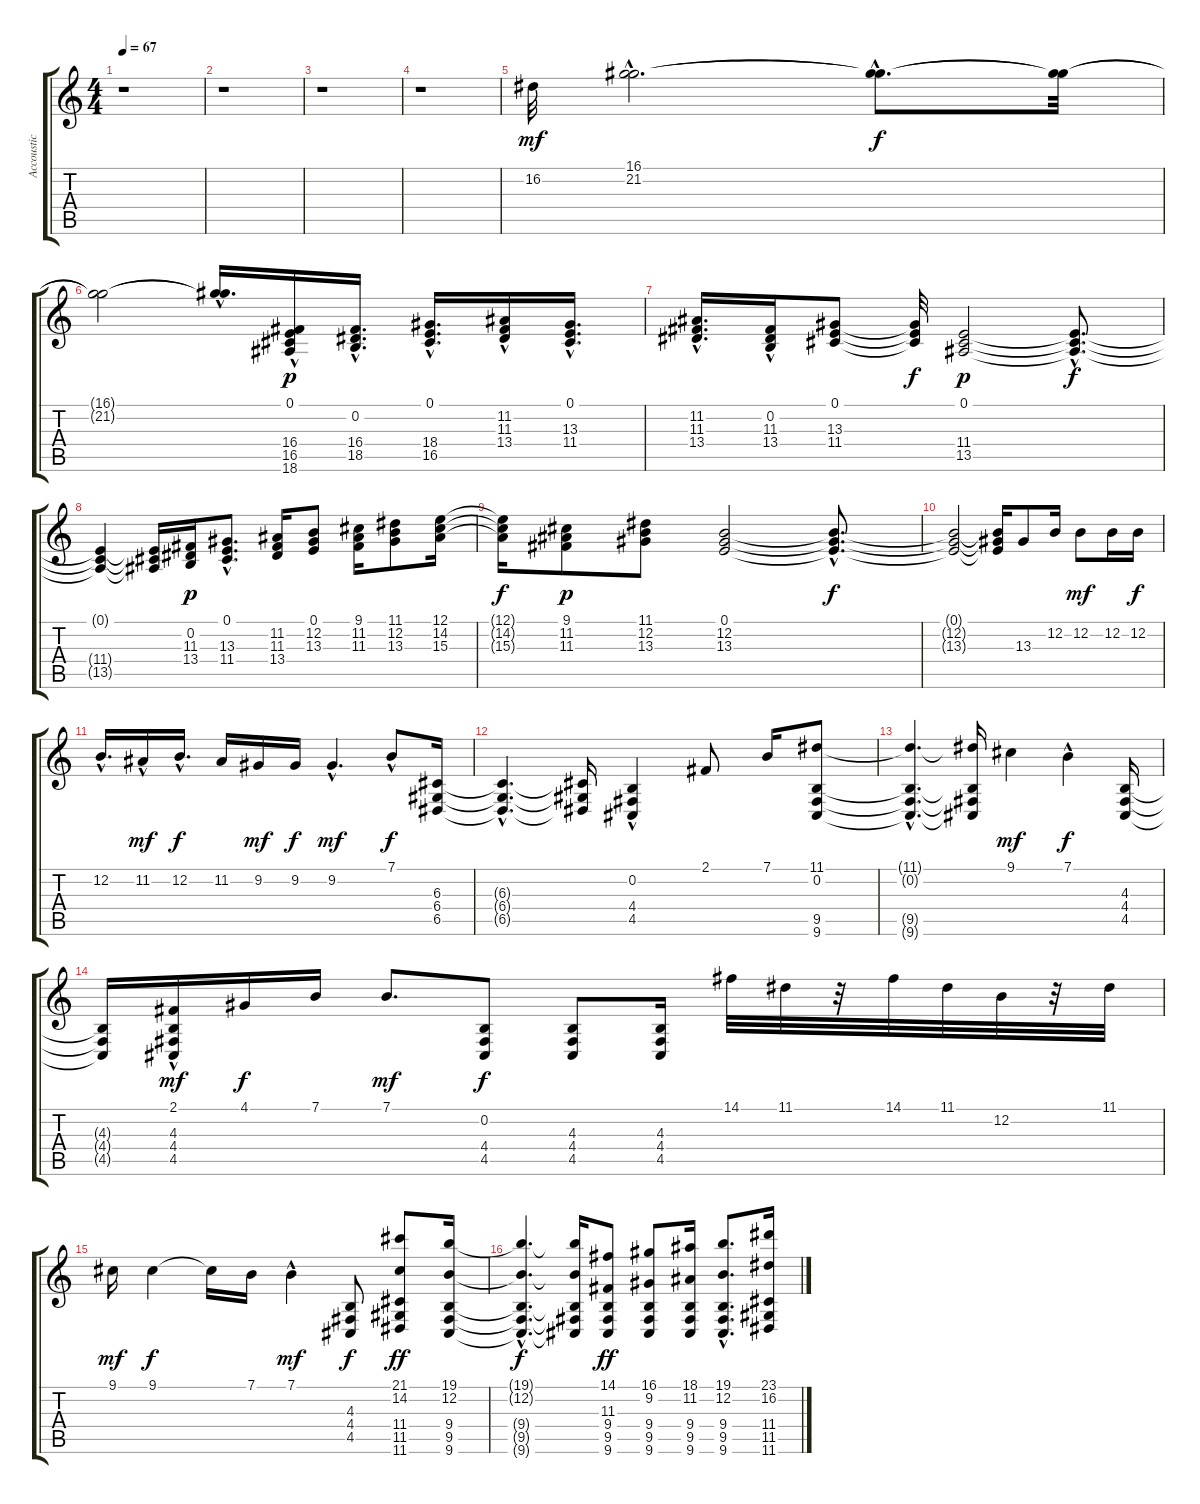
\track ("Accoustic Piano" "Accoustic ") {instrument acousticgrandpiano}
\staff {score tabs}
\tuning (E4 B3 G3 D3 A2 E2) {hide}
\ts (4 4)
\tempo 67
\clef g2
\ks c
r.1{dy mf} |
r.1 |
r.1 |
r.1 |
16.2.32 (16.1{hac} 21.2{hac}).2{d} (16.1{hac t} 21.2{hac t}).8{d dy f} (16.1{t} 21.2{t}).32 |
(16.1{t} 21.2{t}).2 (16.1{hac t} 21.2{t}).16{d} (0.1{hac} 16.4{hac} 16.5{hac} 18.6{hac}).16{dy p} (0.2{hac} 16.4{hac} 18.5{hac}).16{d} (0.1{hac} 18.4{hac} 16.5{hac}).16{d} (11.2{hac} 11.3{hac} 13.4{hac}).16 (0.1{hac} 13.3{hac} 11.4{hac}).16{d} |
(11.2{hac} 11.3{hac} 13.4{hac}).16{d} (0.2{hac} 11.3{hac} 13.4{hac}).16 (0.1 13.3 11.4).8 (0.1{t} 13.3{t} 11.4{t}).32{dy f} (0.1 11.4 13.5).2{dy p} (0.1{hac t} 11.4{hac t} 13.5{hac t}).8{d dy f} |
(0.1{t} 11.4{t} 13.5{t}).4 (0.1{t} 11.4{t} 13.5{t}).16 (0.2 11.3 13.4).16{dy p} (0.1{hac} 13.3{hac} 11.4{hac}).8{d} (11.2 11.3 13.4).16 (0.1 12.2 13.3).8 (9.1 11.2 11.3).16 (11.1 12.2 13.3).8 (12.1 14.2 15.3).16 |
(12.1{t} 14.2{t} 15.3{t}).16{dy f} (9.1 11.2 11.3).8{dy p} (11.1 12.2 13.3).8 (0.1 12.2 13.3).2 (0.1{hac t} 12.2{hac t} 13.3{hac t}).8{d dy f} |
(0.1{t} 12.2{t} 13.3{t}).2 (0.1{t} 12.2{t} 13.3{t}).16 13.3.8 12.2.16 12.2.8{dy mf} 12.2.16 12.2.16{dy f} |
12.2{hac}.16{d} 11.2{hac}.16{dy mf} 12.2{hac}.16{d dy f} 11.2.16 9.2.16{dy mf} 9.2.16{dy f} 9.2{hac}.4{d dy mf} 7.1{hac}.8{dy f} (6.3 6.4 6.5).16 |
(6.3{hac t} 6.4{hac t} 6.5{hac t}).4{d} (6.3{t} 6.4{t} 6.5{t}).16 (0.2{hac} 4.4{hac} 4.5{hac}).4 2.1.8 7.1.16 (11.1 0.2 9.5 9.6).8 |
(11.1{hac t} 0.2{hac t} 9.5{hac t} 9.6{hac t}).4{d} (11.1{t} 0.2{t} 9.5{t} 9.6{t}).16 9.1.4{dy mf} 7.1{hac}.4{dy f} (4.3 4.4 4.5).16 |
(4.3{t} 4.4{t} 4.5{t}).16 (2.1 4.3{hac} 4.4{hac} 4.5{hac}).16{dy mf} 4.1.16{dy f} 7.1.16 7.1.8{d dy mf} (0.2 4.4 4.5).8{dy f} (4.3 4.4 4.5).8 (4.3 4.4 4.5).16 14.1.32 11.1.32 r.32 14.1.32 11.1.32 12.2.32 r.32 11.1.32 |
9.1.16{dy mf} 9.1.4{dy f} 9.1{t}.16 7.1.16 7.1{hac}.4{dy mf} (4.3 4.4 4.5).8{dy f} (21.1 14.2 11.4 11.5 11.6).8{dy ff} (19.1 12.2 9.4 9.5 9.6).16 |
(19.1{hac t} 12.2{hac t} 9.4{hac t} 9.5{hac t} 9.6{hac t}).4{d dy f} (19.1{t} 12.2{t} 9.4{t} 9.5{t} 9.6{t}).16 (14.1 11.3 9.4 9.5 9.6).8{dy ff} (16.1 9.2 9.4 9.5 9.6).8 (18.1 11.2 9.4 9.5 9.6).16 (19.1{hac} 12.2{hac} 9.4{hac} 9.5{hac} 9.6{hac}).8{d} (23.1 16.2 11.4 11.5 11.6).16
